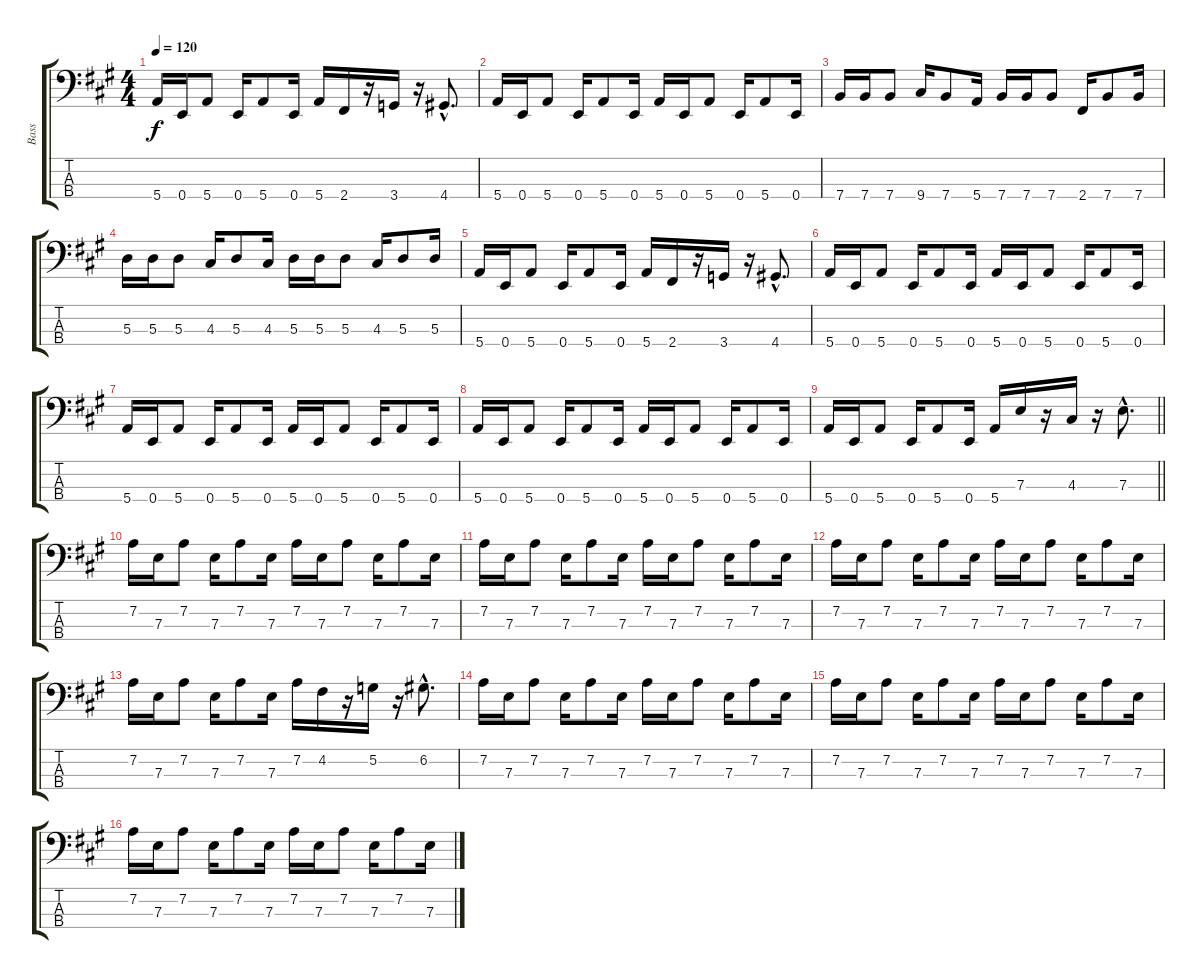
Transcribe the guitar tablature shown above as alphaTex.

\track ("Bass" "Bass") {instrument electricbasspick}
\staff {score tabs}
\tuning (G2 D2 A1 E1) {hide}
\ts (4 4)
\tempo 120
\clef f4
\ks a
5.4.16{dy f} 0.4.16 5.4.8 0.4.16 5.4.8 0.4.16 5.4.16 2.4.16 r.16 3.4.16 r.16 4.4{hac}.8{d} |
5.4.16 0.4.16 5.4.8 0.4.16 5.4.8 0.4.16 5.4.16 0.4.16 5.4.8 0.4.16 5.4.8 0.4.16 |
7.4.16 7.4.16 7.4.8 9.4.16 7.4.8 5.4.16 7.4.16 7.4.16 7.4.8 2.4.16 7.4.8 7.4.16 |
5.3.16 5.3.16 5.3.8 4.3.16 5.3.8 4.3.16 5.3.16 5.3.16 5.3.8 4.3.16 5.3.8 5.3.16 |
5.4.16 0.4.16 5.4.8 0.4.16 5.4.8 0.4.16 5.4.16 2.4.16 r.16 3.4.16 r.16 4.4{hac}.8{d} |
5.4.16 0.4.16 5.4.8 0.4.16 5.4.8 0.4.16 5.4.16 0.4.16 5.4.8 0.4.16 5.4.8 0.4.16 |
5.4.16 0.4.16 5.4.8 0.4.16 5.4.8 0.4.16 5.4.16 0.4.16 5.4.8 0.4.16 5.4.8 0.4.16 |
5.4.16 0.4.16 5.4.8 0.4.16 5.4.8 0.4.16 5.4.16 0.4.16 5.4.8 0.4.16 5.4.8 0.4.16 |
\barLineRight lightlight
5.4.16 0.4.16 5.4.8 0.4.16 5.4.8 0.4.16 5.4.16 7.3.16 r.16 4.3.16 r.16 7.3{hac}.8{d} |
7.2.16 7.3.16 7.2.8 7.3.16 7.2.8 7.3.16 7.2.16 7.3.16 7.2.8 7.3.16 7.2.8 7.3.16 |
7.2.16 7.3.16 7.2.8 7.3.16 7.2.8 7.3.16 7.2.16 7.3.16 7.2.8 7.3.16 7.2.8 7.3.16 |
7.2.16 7.3.16 7.2.8 7.3.16 7.2.8 7.3.16 7.2.16 7.3.16 7.2.8 7.3.16 7.2.8 7.3.16 |
7.2.16 7.3.16 7.2.8 7.3.16 7.2.8 7.3.16 7.2.16 4.2.16 r.16 5.2.16 r.16 6.2{hac}.8{d} |
7.2.16 7.3.16 7.2.8 7.3.16 7.2.8 7.3.16 7.2.16 7.3.16 7.2.8 7.3.16 7.2.8 7.3.16 |
7.2.16 7.3.16 7.2.8 7.3.16 7.2.8 7.3.16 7.2.16 7.3.16 7.2.8 7.3.16 7.2.8 7.3.16 |
7.2.16 7.3.16 7.2.8 7.3.16 7.2.8 7.3.16 7.2.16 7.3.16 7.2.8 7.3.16 7.2.8 7.3.16
